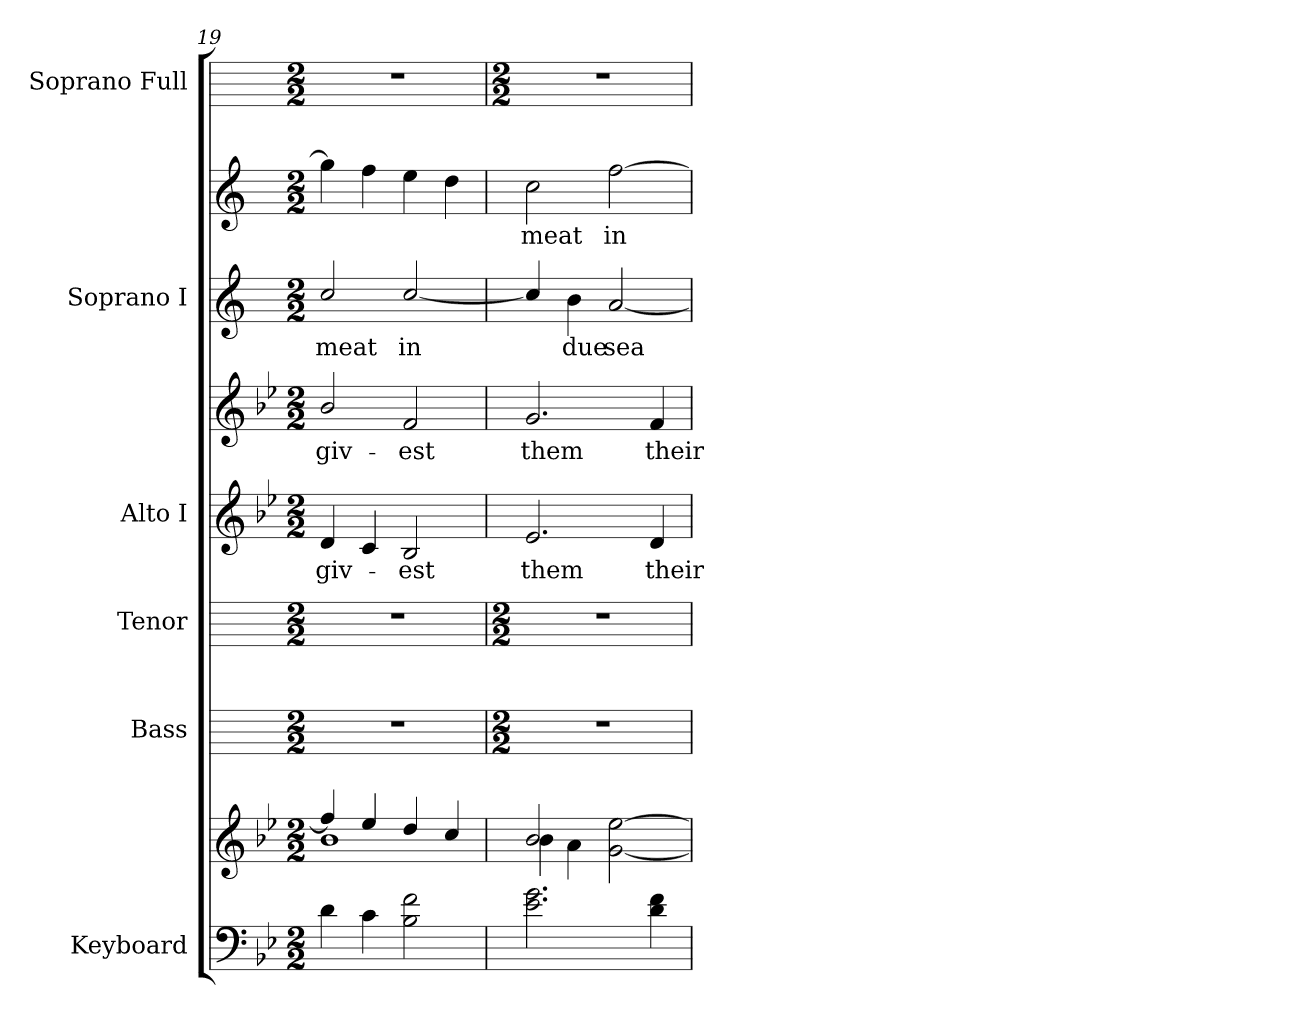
**kern	**kern	**kern	**kern	**kern	**text	**kern	**text	**kern	**text	**kern	**text	**kern
*part6	*part6	*part5	*part4	*part3	*part3	*part3	*part3	*part2	*part2	*part2	*part2	*part1
*staff9	*staff8	*staff7	*staff6	*staff5	*staff5	*staff4	*staff4	*staff3	*staff3	*staff2	*staff2	*staff1
*I"Keyboard	*	*I"Bass	*I"Tenor	*I"Alto I	*	*	*	*I"Soprano I	*	*	*	*I"Soprano Full
*	*	*I'B	*I'T	*I'A	*	*	*	*I'S	*	*	*	*I'S
*clefF4	*clefG2	*	*	*clefG2	*	*clefG2	*	*clefG2	*	*clefG2	*	*
*	*	*	*	*	*	*	*	*ITrd1c2	*	*ITrd1c2	*	*
*k[b-e-]	*k[b-e-]	*	*	*k[b-e-]	*	*k[b-e-]	*	*k[b-e-]	*	*k[b-e-]	*	*
*B-:	*B-:	*	*	*B-:	*	*B-:	*	*B-:	*	*B-:	*	*
*M2/2	*M2/2	*M2/2	*M2/2	*M2/2	*	*M2/2	*	*M2/2	*	*M2/2	*	*M2/2
=19	=19	=19	=19	=19	=19	=19	=19	=19	=19	=19	=19	=19
*^	*^	*	*	*	*	*	*	*	*	*	*	*
!	!	!	!	!	!	!	!LO:LY:b	!	!LO:LY:b	!	!LO:LY:b	!	!	!
4d\	2ryy	4ff/]	1b-\	1r	1r	4d	giv-	2b-/	giv-	2b-/	meat	4ff]	.	1r
4c\	.	4ee-/	.	.	.	4c	.	.	.	.	.	4ee-	.	.
!	!	!	!	!	!	!	!LO:LY:b	!	!LO:LY:b	!	!LO:LY:b	!	!	!
2B-\ 2f\	2ryy	4dd/	.	.	.	2B-	est	2f	-est	[2b-/	in	4dd	.	.
.	.	4cc/	.	.	.	.	.	.	.	.	.	4cc	.	.
!!LO:LB:g=z
=20	=20	=20	=20	=20	=20	=20	=20	=20	=20	=20	=20	=20	=20	=20
*	*	*	*	*M2/2	*M2/2	*	*	*	*	*	*	*	*	*M2/2
!	!	!	!	!	!	!	!LO:LY:b	!	!LO:LY:b	!	!	!	!LO:LY:b	!
2.e-\ 2.g\	2ryy	2b-/	4b-\	1r	1r	2.e-	them	2.g	them	4b-/]	.	2b-	meat	1r
!	!	!	!	!	!	!	!	!	!	!	!LO:LY:b	!	!	!
.	.	.	4a\	.	.	.	.	.	.	4a	due	.	.	.
!	!	!	!	!	!	!	!	!	!	!	!LO:LY:b	!	!LO:LY:b	!
.	2ryy	[2g\ [2ee-\	2ryy	.	.	.	.	.	.	[2g	sea-	[2ee-	in	.
!	!	!	!	!	!	!	!LO:LY:b	!	!LO:LY:b	!	!	!	!	!
4d\ 4f\	.	.	.	.	.	4d	their	4f	their	.	.	.	.	.
*v	*v	*	*	*	*	*	*	*	*	*	*	*	*	*
*	*v	*v	*	*	*	*	*	*	*	*	*	*	*
=	=	=	=	=	=	=	=	=	=	=	=	=
*-	*-	*-	*-	*-	*-	*-	*-	*-	*-	*-	*-	*-
